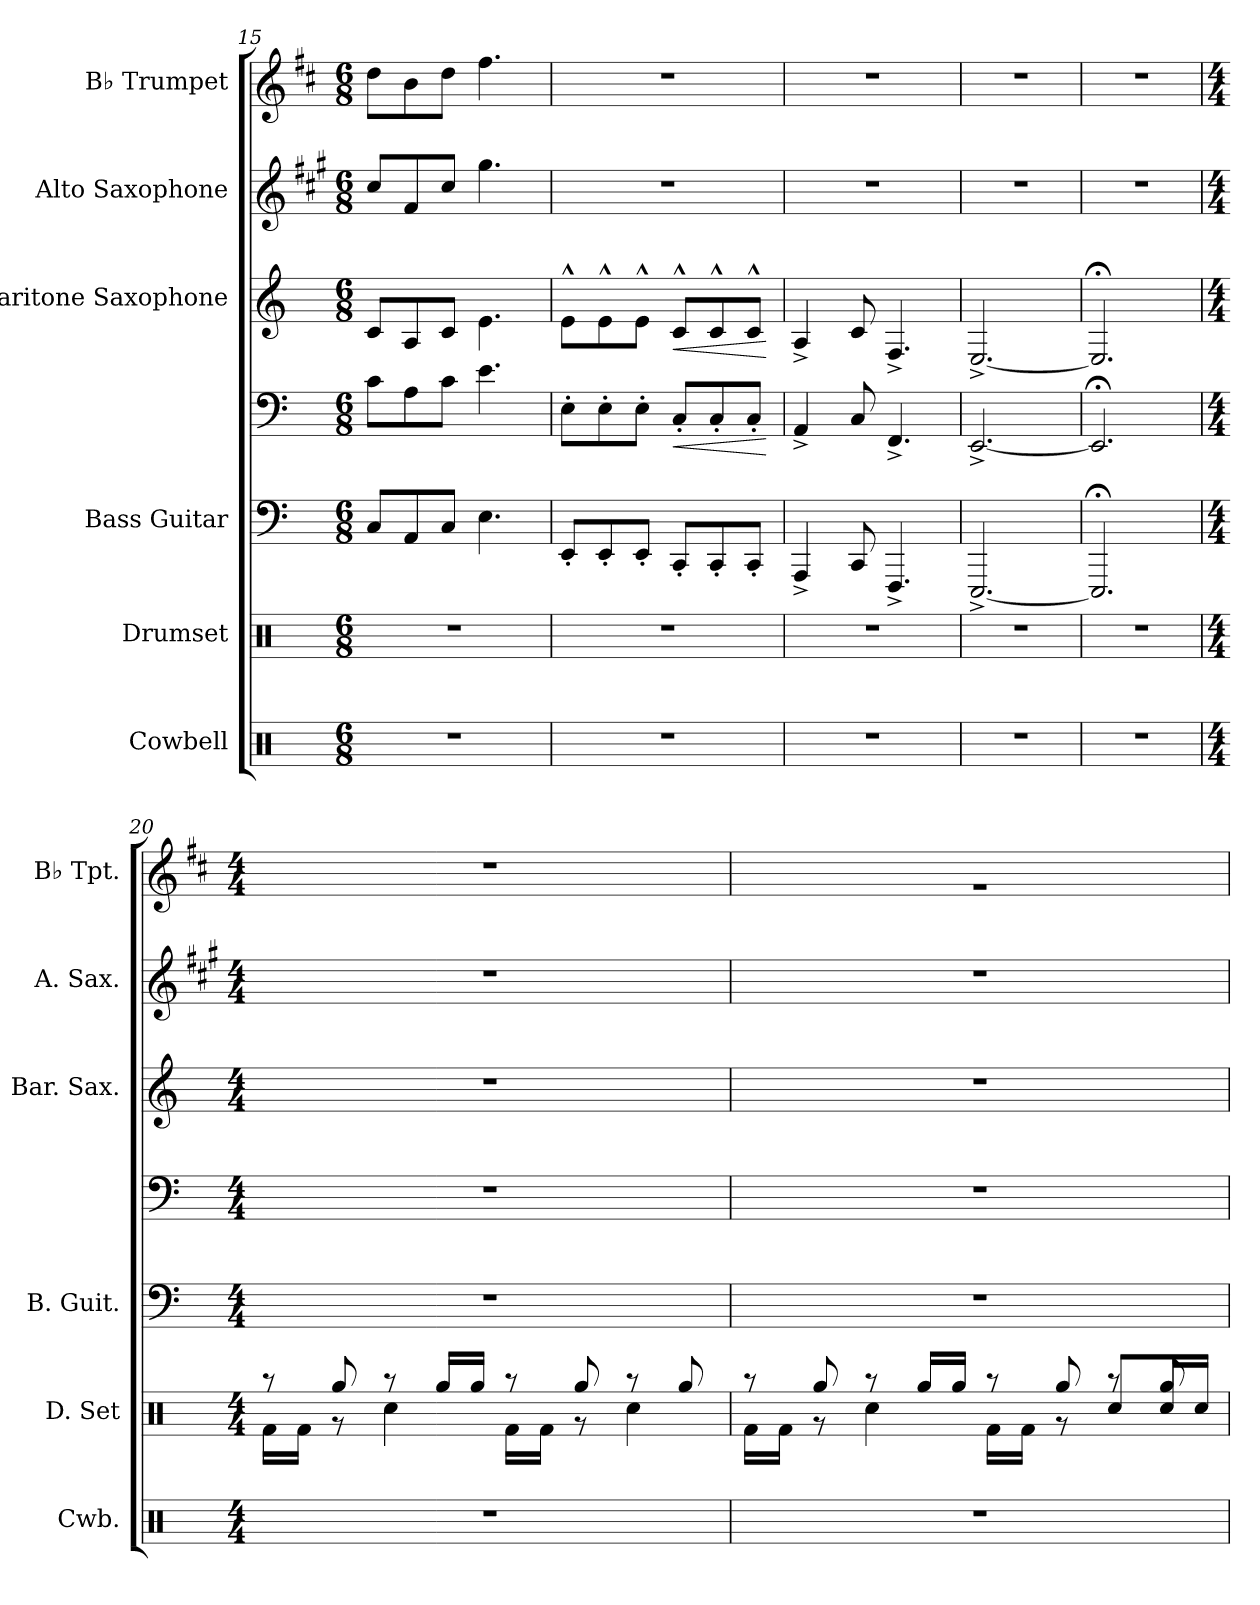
**kern	**kern	**kern	**kern	**dynam	**kern	**dynam	**kern	**kern
*part6	*part5	*part4	*part4	*part4	*part3	*part3	*part2	*part1
*staff7	*staff6	*staff5	*staff4	*staff4/5	*staff3	*staff3	*staff2	*staff1
*I"Cowbell	*I"Drumset	*I"Bass Guitar	*	*	*I"Baritone Saxophone	*	*I"Alto Saxophone	*I"B♭ Trumpet
*I'Cwb.	*I'D. Set	*I'B. Guit.	*	*	*I'Bar. Sax.	*	*I'A. Sax.	*I'B♭ Tpt.
!!LO:LB:g=z
*clefX	*clefX	*	*clefF4	*	*clefG2	*	*clefG2	*clefG2
*	*	*ITrd7c12	*ITrd7c12	*	*ITrd12c21	*	*ITrd5c9	*ITrd1c2
*k[]	*k[]	*k[]	*k[]	*	*k[]	*	*k[]	*k[]
*M6/8	*M6/8	*M6/8	*M6/8	*	*M6/8	*	*M6/8	*M6/8
=15	=15	=15	=15	=15	=15	=15	=15	=15
2.r	2.r	8CCL	8C\L	.	8C/L	.	8e/L	8cc\L
.	.	8AAA	8AA\	.	8AA/	.	8A/	8a\
.	.	8CCJ	8C\J	.	8C/J	.	8e/J	8cc\J
.	.	4.EE	4.E\	.	4.E\	.	4.b\	4.ee\
=16	=16	=16	=16	=16	=16	=16	=16	=16
2.r	2.r	8EEE'L	8EE'\L	.	8E^^\L	.	2.r	2.r
.	.	8EEE'	8EE'\	.	8E^^\	.	.	.
.	.	8EEE'J	8EE'\J	.	8E^^\J	.	.	.
!	!	!	!	!LO:HP:b	!	!LO:HP:b	!	!
.	.	8CCC'L	8CC'/L	<	8C^^/L	<	.	.
.	.	8CCC'	8CC'/	.	8C^^/	.	.	.
.	.	8CCC'J	8CC'/J	.	8C^^/J	.	.	.
.	.	.	.	[	.	[	.	.
=17	=17	=17	=17	=17	=17	=17	=17	=17
2.r	2.r	4AAAA^	4AAA^/	.	4AA^/	.	2.r	2.r
.	.	8CCC	8CC/	.	8C/	.	.	.
.	.	4.FFFF^	4.FFF^/	.	4.FF^/	.	.	.
=18	=18	=18	=18	=18	=18	=18	=18	=18
2.r	2.r	[2.EEEE^	[2.EEE^/	.	[2.EE^/	.	2.r	2.r
=19	=19	=19	=19	=19	=19	=19	=19	=19
2.r	2.r	2.EEEE;<]	2.EEE;</]	.	2.EE;</]	.	2.r	2.r
=20	=20	=20	=20	=20	=20	=20	=20	=20
*M4/4	*M4/4	*M4/4	*M4/4	*	*M4/4	*	*M4/4	*M4/4
*	*	*	*	*	*	*	*	*MM100
*	*^	*	*	*	*	*	*	*
1r	8r	16Rf\LL	1r	1r	.	1r	.	1r	1r
.	.	16Rf\JJ	.	.	.	.	.	.	.
.	8Rgg/	8r	.	.	.	.	.	.	.
.	8r	4Rcc\	.	.	.	.	.	.	.
.	16Rgg/LL	.	.	.	.	.	.	.	.
.	16Rgg/JJ	.	.	.	.	.	.	.	.
.	8r	16Rf\LL	.	.	.	.	.	.	.
.	.	16Rf\JJ	.	.	.	.	.	.	.
.	8Rgg/	8r	.	.	.	.	.	.	.
.	8r	4Rcc\	.	.	.	.	.	.	.
.	8Rgg/	.	.	.	.	.	.	.	.
!!LO:PB:g=z
=21	=21	=21	=21	=21	=21	=21	=21	=21	=21
1r	8r	16Rf\LL	1r	1r	.	1r	.	1r	1rg
.	.	16Rf\JJ	.	.	.	.	.	.	.
.	8Rgg/	8r	.	.	.	.	.	.	.
.	8r	4Rcc\	.	.	.	.	.	.	.
.	16Rgg/LL	.	.	.	.	.	.	.	.
.	16Rgg/JJ	.	.	.	.	.	.	.	.
.	8r	16Rf\LL	.	.	.	.	.	.	.
.	.	16Rf\JJ	.	.	.	.	.	.	.
.	8Rgg/	8r	.	.	.	.	.	.	.
.	8r	8Rcc/L	.	.	.	.	.	.	.
.	8Rgg/	16Rcc/L	.	.	.	.	.	.	.
.	.	16Rcc/JJ	.	.	.	.	.	.	.
*	*v	*v	*	*	*	*	*	*	*
=	=	=	=	=	=	=	=	=
*-	*-	*-	*-	*-	*-	*-	*-	*-
